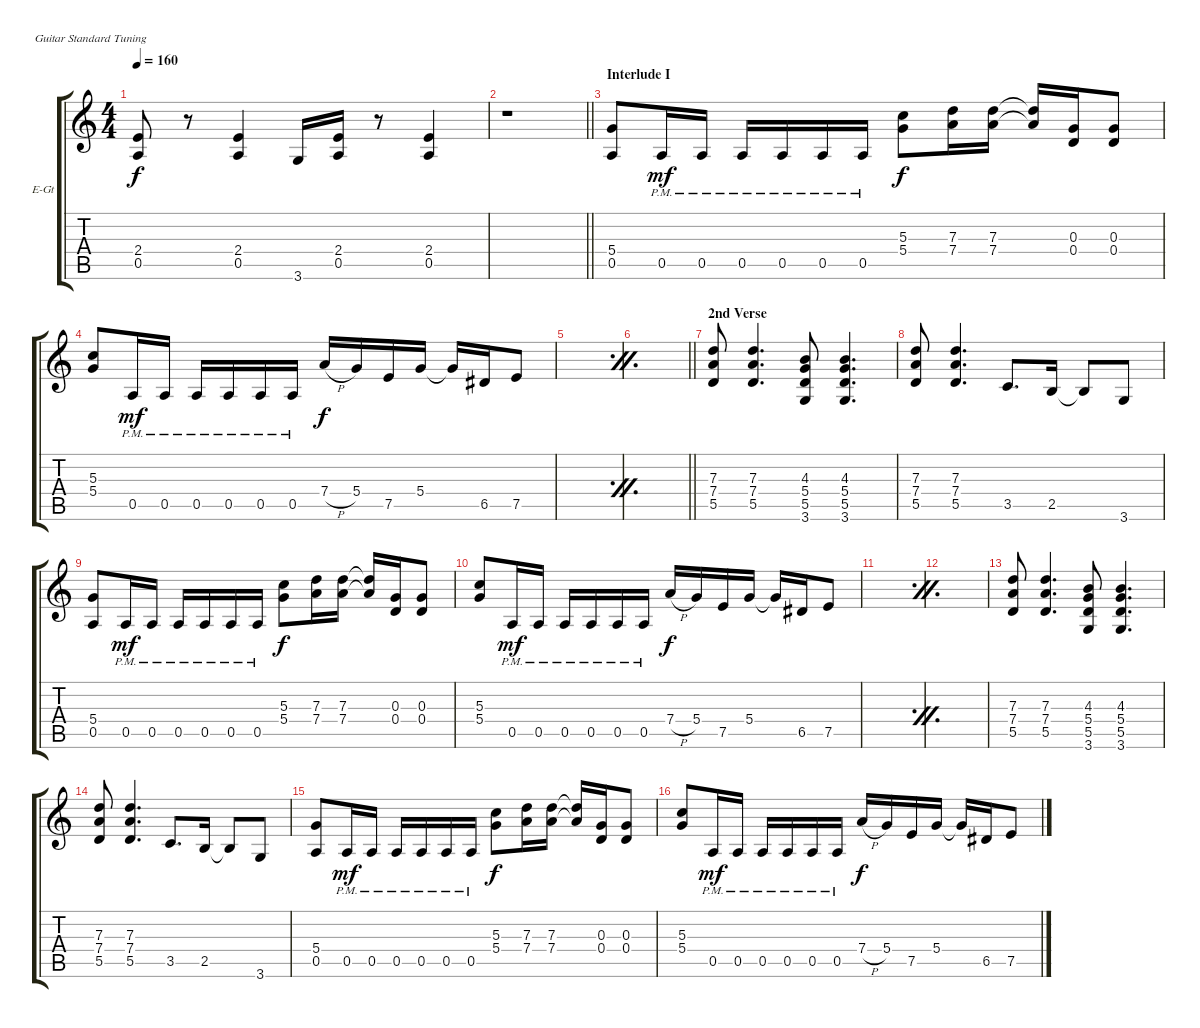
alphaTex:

\bracketExtendMode groupsimilarinstruments
\firstSystemTrackNameOrientation horizontal
\otherSystemsTrackNameOrientation horizontal
\track ("Gtr. II Rhytm" "E-Gt") {instrument overdrivenguitar}
\staff {score tabs}
\tuning (E4 B3 G3 D3 A2 E2)
\ts (4 4)
\beaming (8 2 2 2 2)
\tempo 160
\clef g2
\ks c
(2.4 0.5).8{dy f} r.8 (2.4 0.5).4 3.6.16 (2.4 0.5).16 r.8 (2.4 0.5).4 |
\barLineRight lightlight
r.1 |
\section ("" "Interlude I")
(5.4 0.5).8 0.5{pm}.16{dy mf} 0.5{pm}.16 0.5{pm}.16 0.5{pm}.16 0.5{pm}.16 0.5{pm}.16 (5.3 5.4).8{dy f} (7.3 7.4).16 (7.3 7.4).16 (7.3{t} 7.4{t}).16 (0.3 0.4).16 (0.3 0.4).8 |
(5.3 5.4).8 0.5{pm}.16{dy mf} 0.5{pm}.16 0.5{pm}.16 0.5{pm}.16 0.5{pm}.16 0.5{pm}.16 7.4{h}.16{dy f} 5.4.16 7.5.16 5.4.16 5.4{t}.16 6.5.16 7.5.8 |
\simile firstofdouble
|
\simile secondofdouble
\barLineRight lightlight
|
\section ("" "2nd Verse")
\simile none
(7.3 7.4 5.5).8 (7.3 7.4 5.5).4{d} (4.3 5.4 5.5 3.6).8 (4.3 5.4 5.5 3.6).4{d} |
(7.3 7.4 5.5).8 (7.3 7.4 5.5).4{d} 3.5.8{d} 2.5.16 2.5{t}.8 3.6.8 |
(5.4 0.5).8 0.5{pm}.16{dy mf} 0.5{pm}.16 0.5{pm}.16 0.5{pm}.16 0.5{pm}.16 0.5{pm}.16 (5.3 5.4).8{dy f} (7.3 7.4).16 (7.3 7.4).16 (7.3{t} 7.4{t}).16 (0.3 0.4).16 (0.3 0.4).8 |
(5.3 5.4).8 0.5{pm}.16{dy mf} 0.5{pm}.16 0.5{pm}.16 0.5{pm}.16 0.5{pm}.16 0.5{pm}.16 7.4{h}.16{dy f} 5.4.16 7.5.16 5.4.16 5.4{t}.16 6.5.16 7.5.8 |
\simile firstofdouble
|
\simile secondofdouble
|
\simile none
(7.3 7.4 5.5).8 (7.3 7.4 5.5).4{d} (4.3 5.4 5.5 3.6).8 (4.3 5.4 5.5 3.6).4{d} |
(7.3 7.4 5.5).8 (7.3 7.4 5.5).4{d} 3.5.8{d} 2.5.16 2.5{t}.8 3.6.8 |
(5.4 0.5).8 0.5{pm}.16{dy mf} 0.5{pm}.16 0.5{pm}.16 0.5{pm}.16 0.5{pm}.16 0.5{pm}.16 (5.3 5.4).8{dy f} (7.3 7.4).16 (7.3 7.4).16 (7.3{t} 7.4{t}).16 (0.3 0.4).16 (0.3 0.4).8 |
(5.3 5.4).8 0.5{pm}.16{dy mf} 0.5{pm}.16 0.5{pm}.16 0.5{pm}.16 0.5{pm}.16 0.5{pm}.16 7.4{h}.16{dy f} 5.4.16 7.5.16 5.4.16 5.4{t}.16 6.5.16 7.5.8
